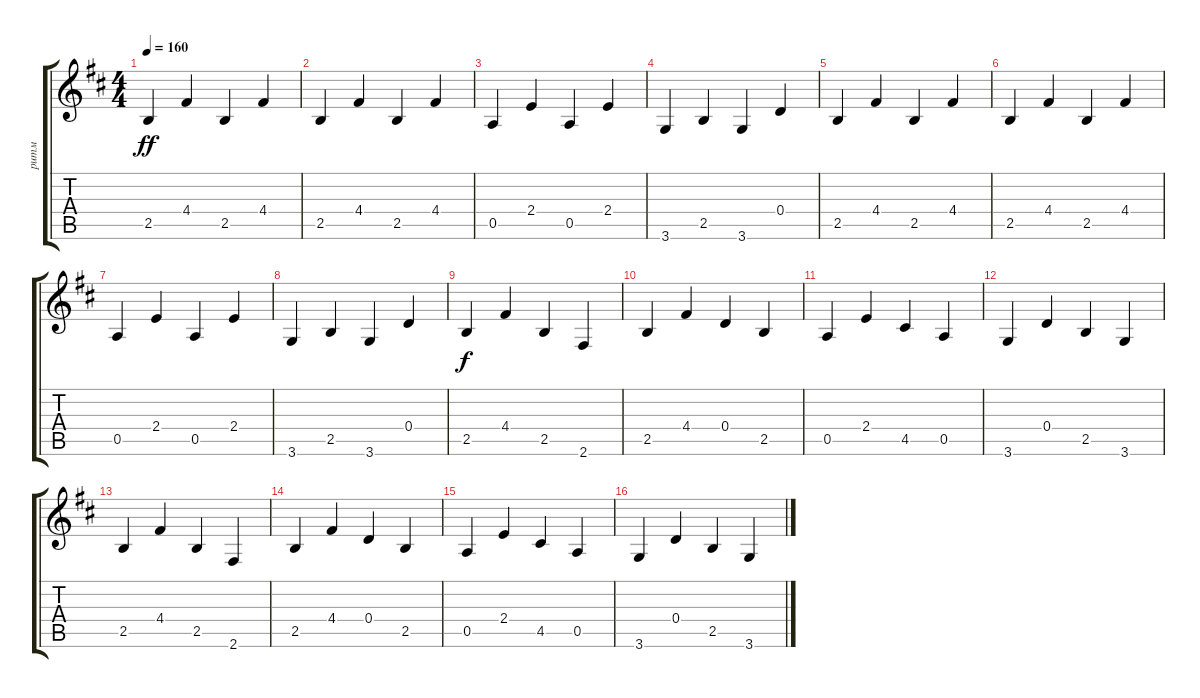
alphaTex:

\track ("ритм" "ритм") {instrument acousticguitarsteel}
\staff {score tabs}
\tuning (E4 B3 G3 D3 A2 E2) {hide}
\ts (4 4)
\tempo 160
\clef g2
\ks bminor
2.5.4{dy ff} 4.4.4 2.5.4 4.4.4 |
2.5.4 4.4.4 2.5.4 4.4.4 |
0.5.4 2.4.4 0.5.4 2.4.4 |
3.6.4 2.5.4 3.6.4 0.4.4 |
2.5.4 4.4.4 2.5.4 4.4.4 |
2.5.4 4.4.4 2.5.4 4.4.4 |
0.5.4 2.4.4 0.5.4 2.4.4 |
3.6.4 2.5.4 3.6.4 0.4.4 |
2.5.4{dy f} 4.4.4 2.5.4 2.6.4 |
2.5.4 4.4.4 0.4.4 2.5.4 |
0.5.4 2.4.4 4.5.4 0.5.4 |
3.6.4 0.4.4 2.5.4 3.6.4 |
2.5.4 4.4.4 2.5.4 2.6.4 |
2.5.4 4.4.4 0.4.4 2.5.4 |
0.5.4 2.4.4 4.5.4 0.5.4 |
3.6.4 0.4.4 2.5.4 3.6.4
